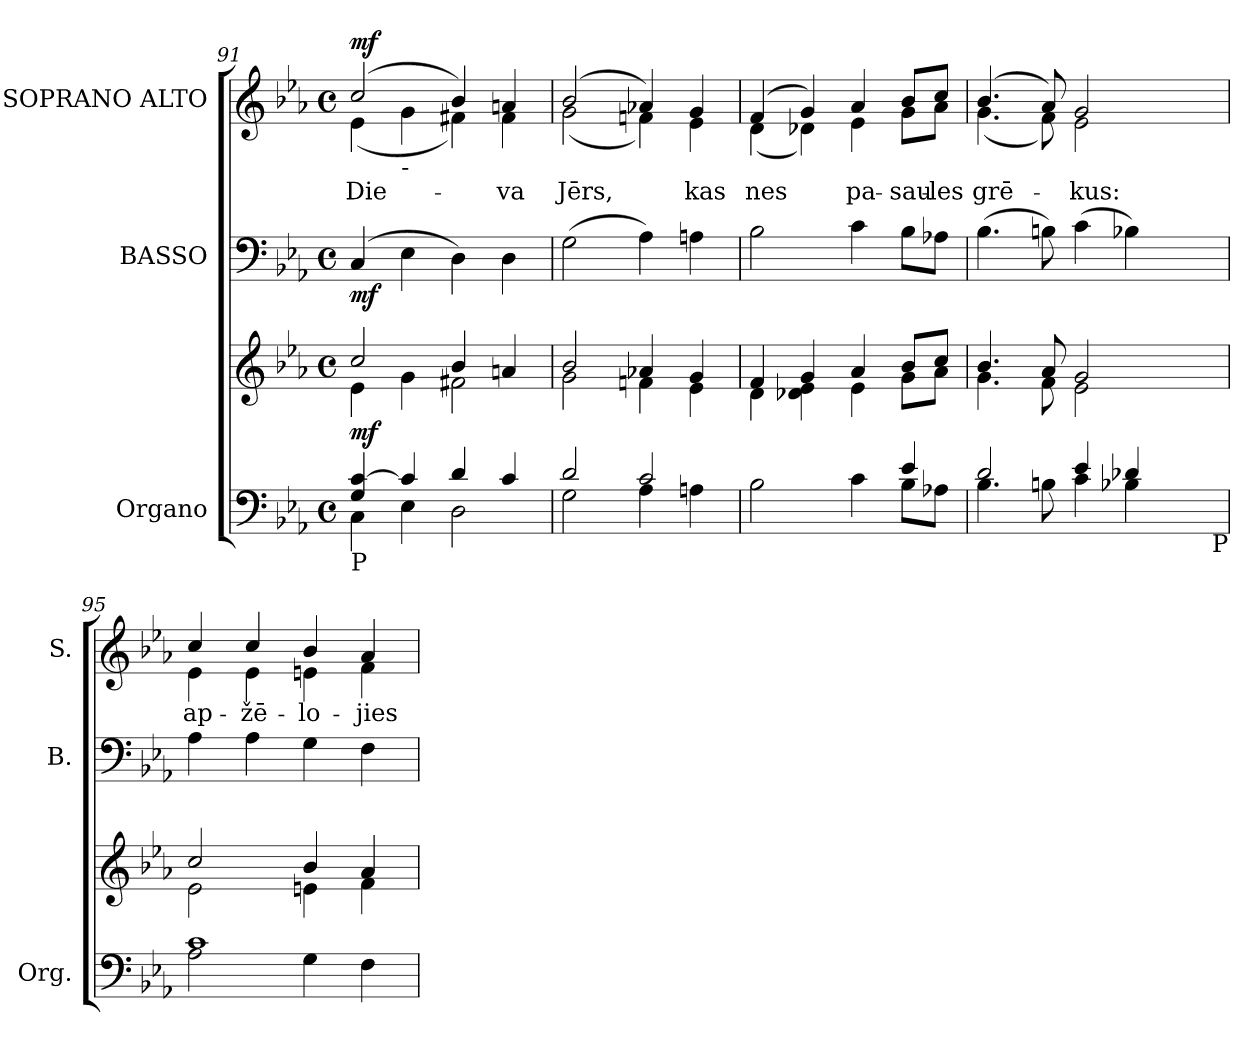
**kern	**kern	**dynam	**kern	**dynam	**kern	**text	**dynam
*part3	*part3	*part3	*part2	*part2	*part1	*part1	*part1
*staff4	*staff3	*staff3/4	*staff2	*staff2	*staff1	*staff1	*staff1
*I"Organo	*	*	*I"BASSO	*	*I"SOPRANO ALTO	*	*
*I'Org.	*	*	*I'B.	*	*I'S.	*	*
!!LO:PB:g=z
*clefF4	*clefG2	*	*clefF4	*	*clefG2	*	*
*k[b-e-a-]	*k[b-e-a-]	*	*k[b-e-a-]	*	*k[b-e-a-]	*	*
*E-:	*E-:	*	*E-:	*	*E-:	*	*
*M4/4	*M4/4	*	*M4/4	*	*M4/4	*	*
*met(c)	*met(c)	*	*met(c)	*	*met(c)	*	*
=91	=91	=91	=91	=91	=91	=91	=91
*^	*^	*	*	*	*	*	*
!LO:TX:b:t=P	!	!	!	!	!	!	!	!	!
!	!	!	!	!	!	!	!	!LO:LY:b:color=#000000	!
*	*	*	*	*	*	*	*^	*	*
4Gi/ [4ci	4Ci\	2cci/	4e-i\	mf	(4Ci/	mf	(2cci/	(4e-i\	Die-	mf
!	!	!	!	!	!	!	!	!LO:TX:b:t=-	!	!
4ci/]	4E-i\	.	4gi\	.	4E-i\	.	.	4gi\	.	.
4di/	2Di\	4b-i/	2f#Xi\	.	4Di\)	.	4b-i/)	4f#Xi\)	.	.
!	!	!	!	!	!	!	!	!	!LO:LY:b:color=#000000	!
4ci/	.	4ani/	.	.	4Di\	.	4ani/	4f#i\	-va	.
=92	=92	=92	=92	=92	=92	=92	=92	=92	=92	=92
!	!	!	!	!	!	!	!	!	!LO:LY:b:color=#000000	!
2di/	2Gi\	2b-i/	2gi\	.	(2Gi\	.	(2b-i/	(2gi\	Jērs,	.
2ci/	4A-i\	4a-Xi/	4fni\	.	4A-i\)	.	4a-Xi/)	4fni\)	.	.
!	!	!	!	!	!	!	!	!	!LO:LY:b:color=#000000	!
.	4Ani\	4gi/	4e-i\	.	4Ani\	.	4gi/	4e-i\	kas	.
=93	=93	=93	=93	=93	=93	=93	=93	=93	=93	=93
!	!	!	!	!	!	!	!	!	!LO:LY:b:color=#000000	!
2ryy	2B-i\	4fi/	4di\	.	2B-i\	.	(4fi/	(4di\	nes	.
.	.	4gi/	4d-Xi\ 4e-i	.	.	.	4gi/)	4d-Xi\)	.	.
!	!	!	!	!	!	!	!	!	!LO:LY:b:color=#000000	!
4ryy	4ci\	4a-i/	4e-i\	.	4ci\	.	4a-i/	4e-i\	pa-	.
!	!	!	!	!	!	!	!	!	!LO:LY:b:color=#000000	!
4e-i/	8B-i\L	8b-i/L	8gi\L	.	8B-i\L	.	8b-i/L	8gi\L	-sau-	.
!	!	!	!	!	!	!	!	!	!LO:LY:b:color=#000000	!
.	8A-Xi\J	8cci/J	8a-i\J	.	8A-Xi\J	.	8cci/J	8a-i\J	-les	.
=94	=94	=94	=94	=94	=94	=94	=94	=94	=94	=94
!	!	!	!	!	!	!	!	!	!LO:LY:b:color=#000000	!
*	*^	*	*	*	*	*	*	*	*	*
2di/	4.B-i\	2ryy	4.b-i/	4.gi\	.	(4.B-i\	.	(4.b-i/	(4.gi\	grē-	.
.	8Bni\	.	8a-i/	8fi\	.	8Bni\)	.	8a-i/)	8fi\)	.	.
!	!	!	!	!	!	!	!	!	!	!LO:LY:b:color=#000000	!
4e-i/	4ci\	4ryy	2gi/	2e-i\	.	(4ci\	.	2gi/	2e-i\	-kus:	.
4d-Xi/	4B-Xi\	8ryy	.	.	.	4B-Xi\)	.	.	.	.	.
.	.	16ryy	.	.	.	.	.	.	.	.	.
.	.	32ryy	.	.	.	.	.	.	.	.	.
.	.	64ryy	.	.	.	.	.	.	.	.	.
.	.	128...ryy	.	.	.	.	.	.	.	.	.
!	!	!LO:TX:b:t=P	!	!	!	!	!	!	!	!	!
.	.	1024ryy	.	.	.	.	.	.	.	.	.
*	*v	*v	*	*	*	*	*	*	*	*	*
=95	=95	=95	=95	=95	=95	=95	=95	=95	=95	=95
*	*^	*	*	*	*	*	*	*	*	*
!	!	!	!	!	!	!	!	!	!	!LO:LY:b:color=#000000	!
*	*v	*v	*	*	*	*	*	*	*	*	*
1ci	2A-i\	2cci/	2e-i\	.	4A-i\	.	4cci/	4e-i\	ap-	.
!	!	!	!	!	!	!	!	!	!LO:LY:b:color=#000000	!
.	.	.	.	.	4A-i\	.	4cci/	4e-i\	-žē-	.
!	!	!	!	!	!	!	!	!	!LO:LY:b:color=#000000	!
.	4Gi\	4b-i/	4eni\	.	4Gi\	.	4b-i/	4eni\	-lo-	.
!	!	!	!	!	!	!	!	!	!LO:LY:b:color=#000000	!
.	4Fi\	4a-i/	4fi\	.	4Fi\	.	4a-i/	4fi\	-jies	.
*v	*v	*	*	*	*	*	*v	*v	*	*
*	*v	*v	*	*	*	*	*	*
=	=	=	=	=	=	=	=
*-	*-	*-	*-	*-	*-	*-	*-
